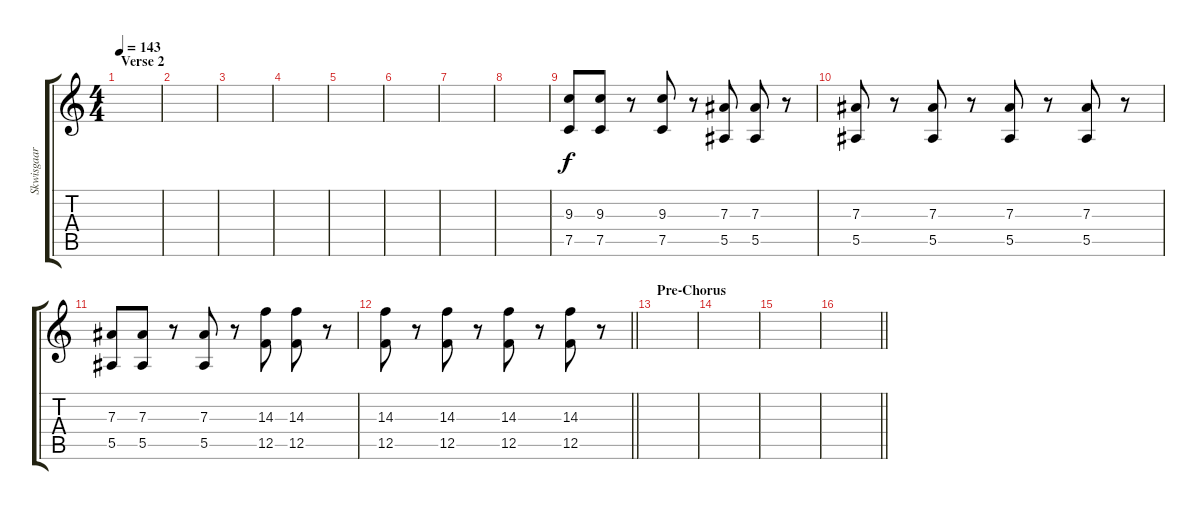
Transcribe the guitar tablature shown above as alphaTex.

\track ("Skwisgaar Skwigelf (Solo Guitar)" "Skwisgaar ") {instrument distortionguitar}
\staff {score tabs}
\tuning (C4 G3 Eb3 Bb2 F2 C2) {hide}
\ts (4 4)
\section ("" "Verse 2")
\tempo 143
\clef g2
\ks c
|
|
|
|
|
|
|
|
(9.3 7.5).8 (9.3 7.5).8 r.8 (9.3 7.5).8 r.8 (7.3 5.5).8 (7.3 5.5).8 r.8 |
(7.3 5.5).8 r.8 (7.3 5.5).8 r.8 (7.3 5.5).8 r.8 (7.3 5.5).8 r.8 |
(7.3 5.5).8 (7.3 5.5).8 r.8 (7.3 5.5).8 r.8 (14.3 12.5).8 (14.3 12.5).8 r.8 |
\barLineRight lightlight
(14.3 12.5).8 r.8 (14.3 12.5).8 r.8 (14.3 12.5).8 r.8 (14.3 12.5).8 r.8 |
\section ("" "Pre-Chorus")
|
|
|
\barLineRight lightlight
